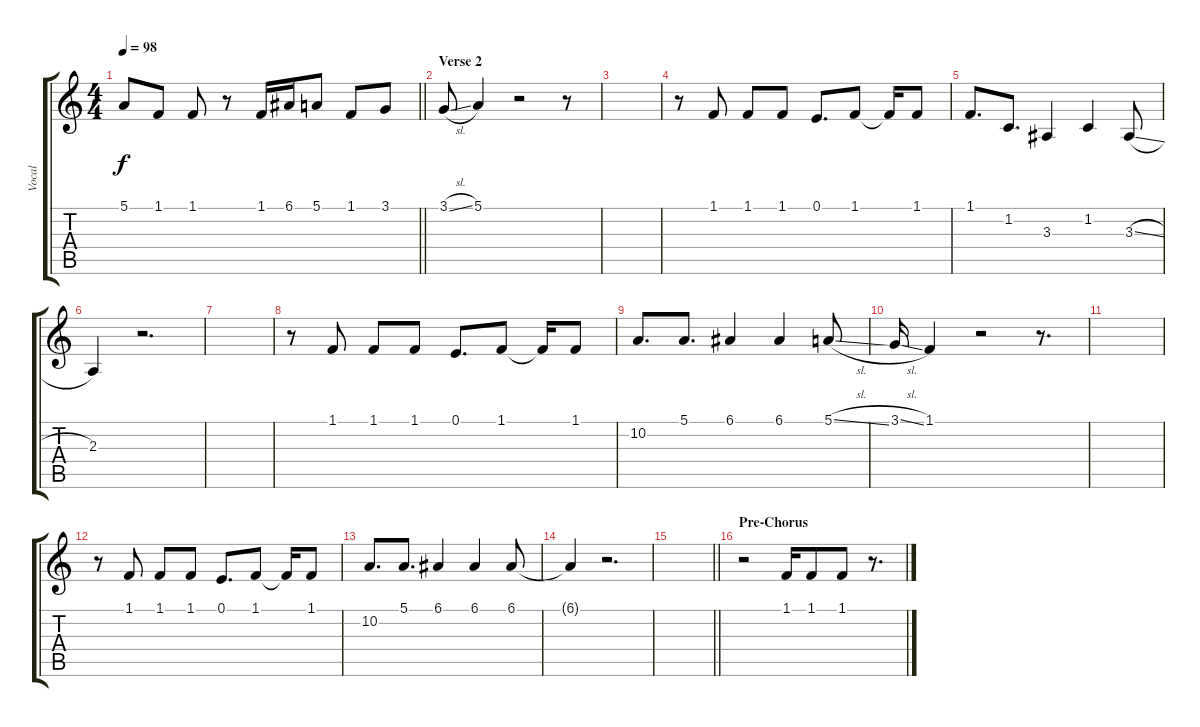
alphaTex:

\track ("Vocal" "Vocal") {instrument lead6voice}
\staff {score tabs}
\tuning (E4 B3 G3 D3 A2 E2) {hide}
\ts (4 4)
\tempo 98
\clef g2
\barLineRight lightlight
\ks c
5.1.8{dy f} 1.1.8 1.1.8 r.8 1.1.16 6.1.16 5.1.8 1.1.8 3.1.8 |
\section ("" "Verse 2")
3.1{sl}.8 5.1.4 r.2 r.8 |
|
r.8 1.1.8 1.1.8 1.1.8 0.1.8{d} 1.1.8 1.1{t}.16 1.1.8 |
1.1.8{d} 1.2.8{d} 3.3.4 1.2.4 3.3{sl}.8 |
2.3.4 r.2{d} |
|
r.8 1.1.8 1.1.8 1.1.8 0.1.8{d} 1.1.8 1.1{t}.16 1.1.8 |
10.2.8{d} 5.1.8{d} 6.1.4 6.1.4 5.1{sl}.8 |
3.1{sl}.16 1.1.4 r.2 r.8{d} |
|
r.8 1.1.8 1.1.8 1.1.8 0.1.8{d} 1.1.8 1.1{t}.16 1.1.8 |
10.2.8{d} 5.1.8{d} 6.1.4 6.1.4 6.1.8 |
6.1{t}.4 r.2{d} |
\barLineRight lightlight
|
\section ("" "Pre-Chorus")
r.2 1.1.16 1.1.8 1.1.8 r.8{d}
